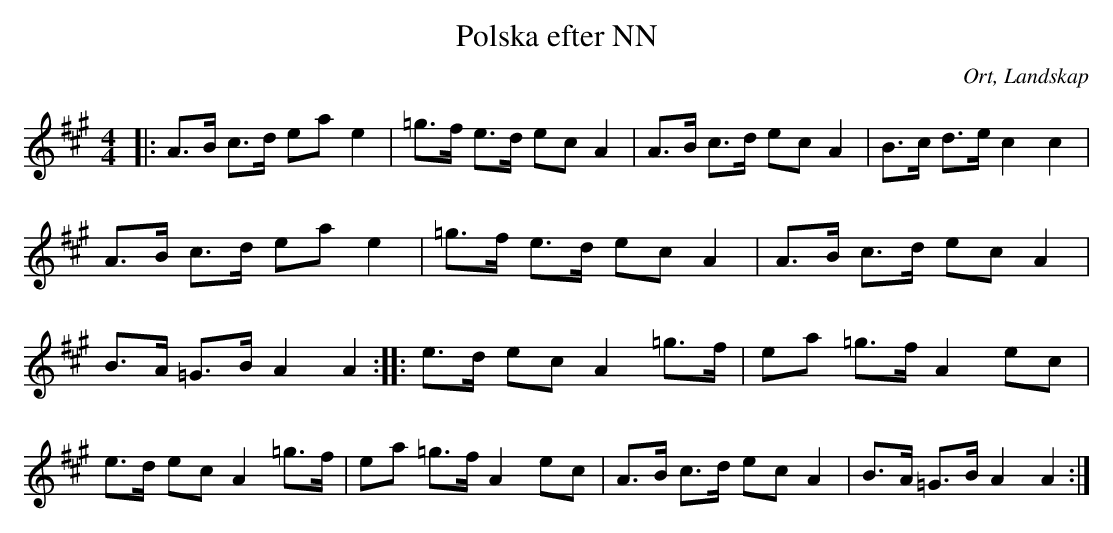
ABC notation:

X:1
T:Polska efter NN
O:Ort, Landskap
M:4/4
L:1/16
K:A
|: A3B c3d e2a2 e4 | =g3f e3d e2c2 A4 | A3B c3d e2c2 A4 |B3c d3e c4 c4  | A3B c3d e2a2 e4 | =g3f e3d e2c2 A4 | A3B c3d e2c2 A4 |B3A =G3B A4 A4:||:  e3d e2c2 A4 =g3f| e2a2 =g3f  A4 e2c2 | e3d e2c2 A4 =g3f| e2a2 =g3f  A4 e2c2  | A3B c3d e2c2 A4 |B3A =G3B A4 A4 :|
